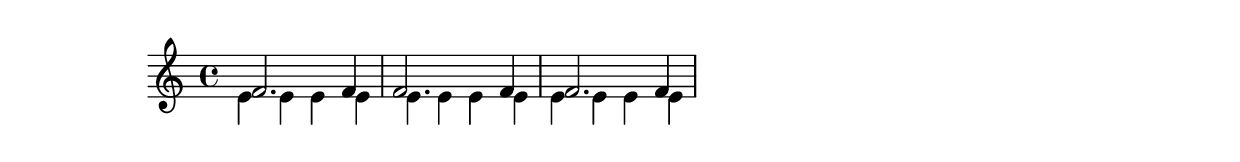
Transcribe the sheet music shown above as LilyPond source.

%% Do not edit this file; it is automatically
%% generated from LSR http://lsr.dsi.unimi.it
%% This file is in the public domain.
\version "2.13.39"

\header {
  lsrtags = "rhythms, simultaneous-notes, tweaks-and-overrides"

%% Translation of GIT committish: a874fda3641c9e02f61be5c41b215b8304b8ed00
  texidoces = "
Cuando se puede una nota en la voz superior para evitar la colisión
con una nota de otra voz, el comportamiento predeterminado es
desplazar la nota superior a la derecha.  Se puede cambiar usando la
propiedad @code{prefer-dotted-right} de @code{NoteCollision}.

"
  doctitlees = "Desplazar las notas con puntillo en polifonía"



  texidoc = "
When a dotted note in the upper voice is moved to avoid a collision
with a note in another voice, the default is to move the upper note to
the right.  This behaviour can be over-ridden by using the
@code{prefer-dotted-right} property of @code{NoteCollision}.

"
  doctitle = "Moving dotted notes in polyphony"
} % begin verbatim

\new Staff \relative c' <<
  { f2. f4
    \override Staff.NoteCollision #'prefer-dotted-right = ##f
    f2. f4
    \override Staff.NoteCollision #'prefer-dotted-right = ##t
    f2. f4
  }
  \\
  { e4 e e e e e e e e e e e}
>>

